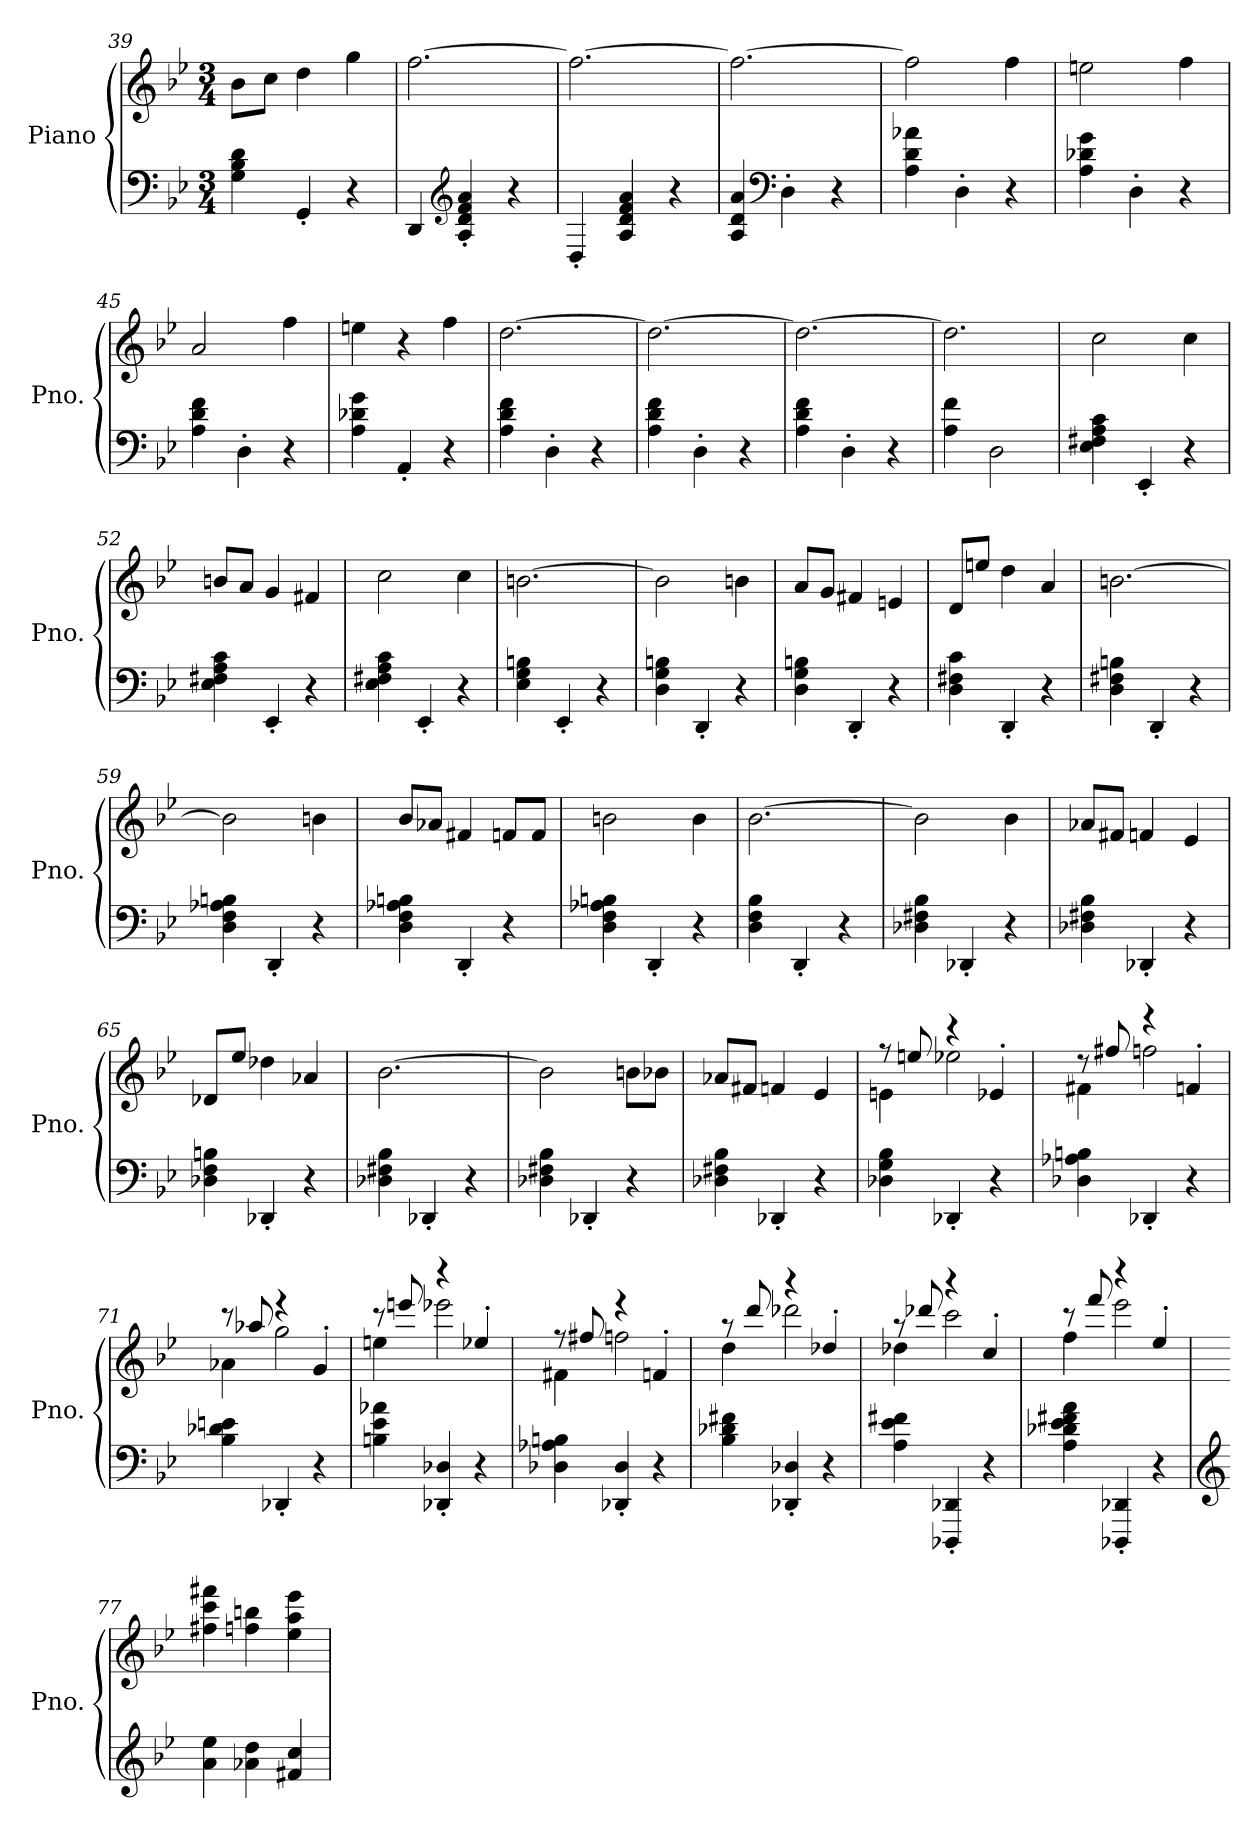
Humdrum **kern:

**kern	**kern
*part1	*part1
*staff2	*staff1
*I"Piano	*
*I'Pno.	*
*clefF4	*clefG2
*k[b-e-]	*k[b-e-]
*M3/4	*M3/4
=39	=39
4G\ 4B-\ 4d\	8b-\L
.	8cc\J
4GG'/	4dd\
4r	4gg\
!!LO:LB:g=z
=40	=40
4DD/	[2.ff\
*clefG2	*
4A/' 4d/' 4f/' 4a/'	.
4r	.
=41	=41
4D'/	2.ff\_
4A/ 4d/ 4f/ 4a/	.
4r	.
=42	=42
4A/ 4d/ 4a/	2.ff\_
*clefF4	*
4D'\	.
4r	.
=43	=43
4A\ 4d\ 4a-X\	2ff\]
4D'\	.
4r	4ff\
=44	=44
4A\ 4d-X\ 4g\	2een\
4D'\	.
4r	4ff\
=45	=45
4A\ 4d\ 4f\	2a/
4D'\	.
4r	4ff\
=46	=46
4A\ 4d-X\ 4g\	4een\
4AA'/	4r
4r	4ff\
=47	=47
4A\ 4d\ 4f\	[2.dd\
4D'\	.
4r	.
=48	=48
*	*MM110
4A\ 4d\ 4f\	2.dd\_
4D'\	.
4r	.
!!LO:PB:g=z
=49	=49
*	*MM105
4A\ 4d\ 4f\	2.dd\_
4D'\	.
4r	.
=50	=50
*	*MM100
4A\ 4f\	2.dd\]
2D\	.
=51	=51
*	*MM115
4E-\ 4F#X\ 4A\ 4c\	2cc\
4EE-'/	.
4r	4cc\
=52	=52
4E-\ 4F#X\ 4A\ 4c\	8bn/L
.	8a/J
4EE-'/	4g/
4r	4f#X/
=53	=53
4E-\ 4F#X\ 4A\ 4c\	2cc\
4EE-'/	.
4r	4cc\
=54	=54
4E-\ 4G\ 4Bn\	[2.bn\
4EE-'/	.
4r	.
=55	=55
4D\ 4G\ 4Bn\	2b\]
4DD'/	.
4r	4bn\
=56	=56
4D\ 4G\ 4Bn\	8a/L
.	8g/J
4DD'/	4f#X/
4r	4en/
=57	=57
4D\ 4F#X\ 4c\	8d/L
.	8een/J
4DD'/	4dd\
4r	4a/
!!LO:LB:g=z
=58	=58
4D\ 4F#X\ 4Bn\	[2.bn\
4DD'/	.
4r	.
=59	=59
4D\ 4F\ 4A-X\ 4Bn\	2b\]
4DD'/	.
4r	4bn\
=60	=60
4D\ 4F\ 4A-X\ 4Bn\	8b-/L
.	8a-X/J
4DD'/	4f#X/
4r	8fn/L
.	8f/J
=61	=61
4D\ 4F\ 4A-X\ 4Bn\	2bn\
4DD'/	.
4r	4b\
=62	=62
4D\ 4F\ 4B-\	[2.b-\
4DD'/	.
4r	.
=63	=63
4D-X\ 4F#X\ 4B-\	2b-\]
4DD-X'/	.
4r	4b-\
=64	=64
4D-X\ 4F#X\ 4B-\	8a-X/L
.	8f#X/J
4DD-X'/	4fn/
4r	4e-/
!!LO:LB:g=z
=65	=65
4D-X\ 4F\ 4Bn\	8d-X/L
.	8ee-/J
4DD-X'/	4dd-X\
4r	4a-X/
=66	=66
4D-X\ 4F#X\ 4B-\	[2.b-\
4DD-X'/	.
4r	.
=67	=67
4D-X\ 4F#X\ 4B-\	2b-\]
4DD-X'/	.
4r	8bn\L
.	8b-X\J
=68	=68
4D-X\ 4F#X\ 4B-\	8a-X/L
.	8f#X/J
4DD-X'/	4fn/
4r	4e-/
=69	=69
*	*^
4D-X\ 4G\ 4B-\	8r	4en\
.	8een/	.
4DD-X'/	4r	2ee-X\
4r	4e-X'/	.
=70	=70	=70
4D-X\ 4A-X\ 4Bn\	8r	4f#X\
.	8ff#X/	.
4DD-X'/	4r	2ffn\
4r	4fn'/	.
!!LO:LB:g=z	!!
=71	=71	=71
4B-\ 4d-X\ 4en\	8r	4a-X\
.	8aa-X/	.
4DD-X'/	4r	2gg\
4r	4g'/	.
=72	=72	=72
4Bn\ 4e-\ 4a-X\	8r	4een\
.	8eeen/	.
4DD-X/' 4D-X/'	4r	2eee-X\
4r	4ee-X'/	.
=73	=73	=73
*	*MM118	*
4D-X\ 4A-X\ 4Bn\	8r	4f#X\
.	8ff#X/	.
4DD-X/' 4D-/'	4r	2ffn\
*	*MM122	*
4r	4fn'/	.
=74	=74	=74
*	*MM125	*
4B-\ 4d-X\ 4f#X\	8r	4dd\
.	8ddd/	.
4DD-X/' 4D-X/'	4r	2ddd-X\
*	*MM128	*
4r	4dd-X'/	.
=75	=75	=75
4A\ 4e-\ 4f#X\	8r	4dd-X\
.	8ddd-X/	.
4DDD-X/' 4DD-X/'	4r	2ccc\
*	*MM132	*
4r	4cc'/	.
!!LO:LB:g=z	!!
=76	=76	=76
4A\ 4d-X\ 4e-\ 4f#X\ 4a\	8r	4ff\
.	8fff/	.
4DDD-X/' 4DD-X/'	4r	2eee-\
4r	4ee-'/	.
*	*v	*v
=77	=77
*clefG2	*
4a\ 4ee-\	4ff#X\ 4ccc\ 4fff#X\
4a-X\ 4dd\	4ffn\ 4bbn\
4f#X/ 4cc/	4ee-\ 4aa\ 4eee-\
=	=
*-	*-
